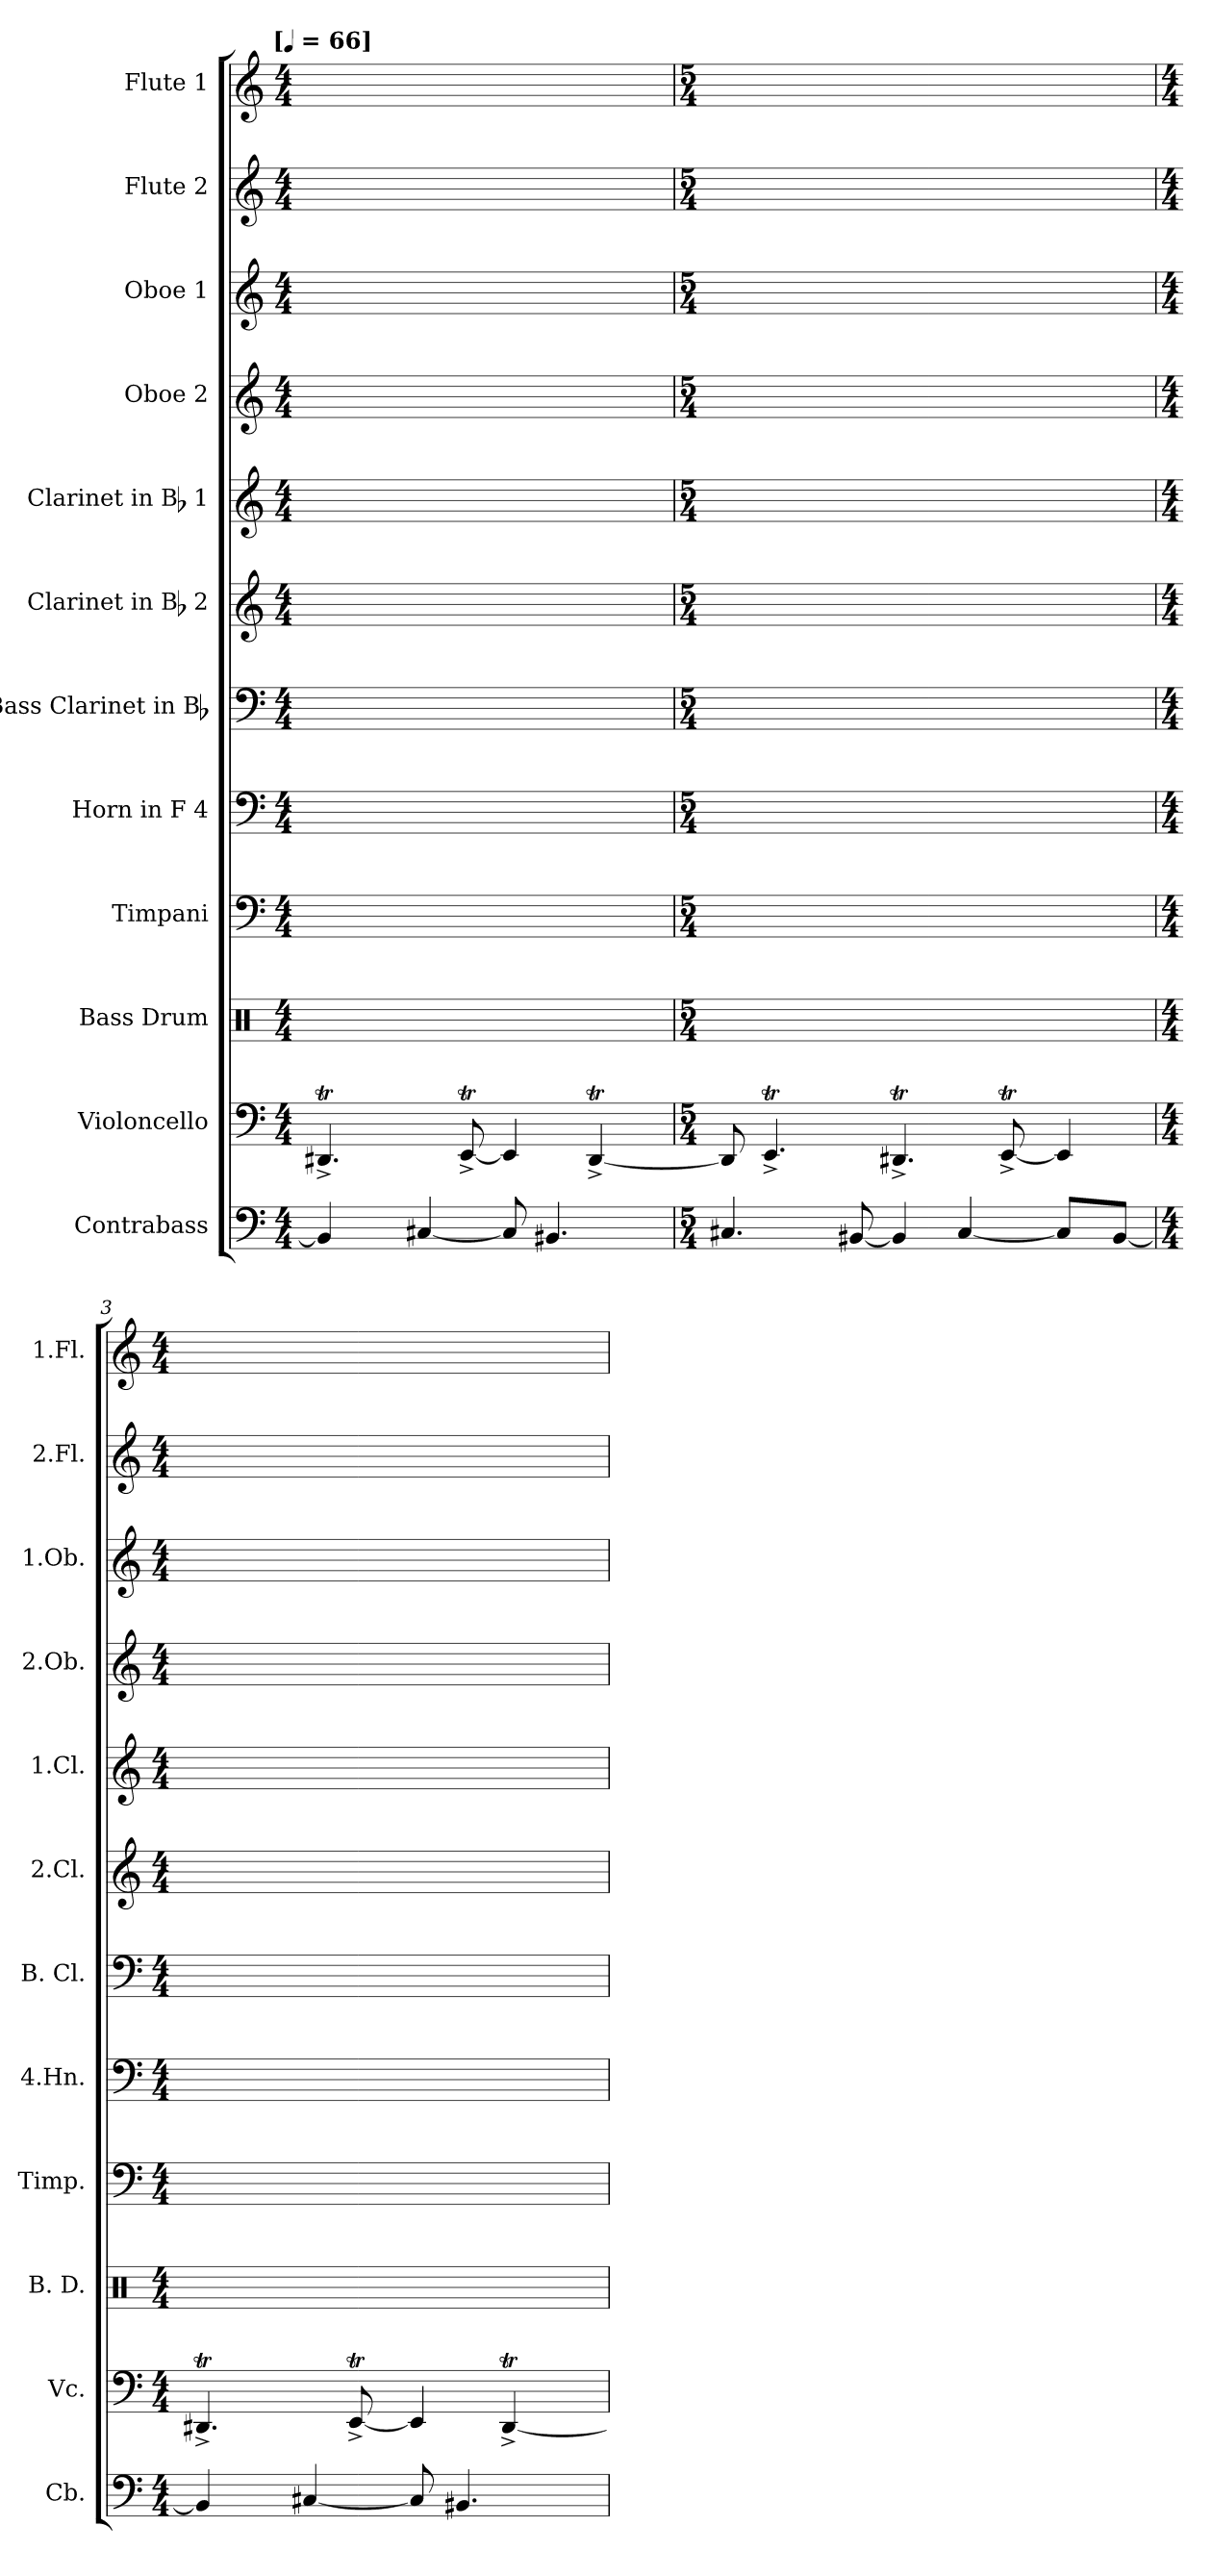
**kern	**kern	**kern	**kern	**kern	**kern	**kern	**kern	**kern	**kern	**kern	**kern
*part12	*part11	*part10	*part9	*part8	*part7	*part6	*part5	*part4	*part3	*part2	*part1
*staff12	*staff11	*staff10	*staff9	*staff8	*staff7	*staff6	*staff5	*staff4	*staff3	*staff2	*staff1
*I"Contrabass	*I"Violoncello	*I"Bass Drum	*I"Timpani	*I"Horn in F 4	*I"Bass Clarinet in Bb	*I"Clarinet in Bb 2	*I"Clarinet in Bb 1	*I"Oboe 2	*I"Oboe 1	*I"Flute 2	*I"Flute 1
*I'Cb.	*I'Vc.	*I'B. D.	*I'Timp.	*I'4.Hn.	*I'B. Cl.	*I'2.Cl.	*I'1.Cl.	*I'2.Ob.	*I'1.Ob.	*I'2.Fl.	*I'1.Fl.
*clefF4	*clefF4	*clefX	*clefF4	*clefF4	*clefF4	*clefG2	*clefG2	*clefG2	*clefG2	*clefG2	*clefG2
*ITrd7c12	*	*	*	*ITrd-3c-5	*ITrd1c2	*ITrd1c2	*ITrd1c2	*	*	*	*
*k[]	*k[]	*k[]	*k[]	*k[b-]	*k[b-e-]	*k[b-e-]	*k[b-e-]	*k[]	*k[]	*k[]	*k[]
!!LO:TX:omd:t=[[quarter] = 66]
*M4/4	*M4/4	*M4/4	*M4/4	*M4/4	*M4/4	*M4/4	*M4/4	*M4/4	*M4/4	*M4/4	*M4/4
*MM66	*MM66	*MM66	*MM66	*MM66	*MM66	*MM66	*MM66	*MM66	*MM66	*MM66	*MM66
=1	=1	=1	=1	=1	=1	=1	=1	=1	=1	=1	=1
4BBB#j]	4.DD#Xt^	1ryy	1ryy	2ryy	2ryy	1ryy	1ryy	1ryy	1ryy	16ryy	16ryy
.	.	.	.	.	.	.	.	.	.	16ryy	16ryy
.	.	.	.	.	.	.	.	.	.	4.ryy	4.ryy
[4CC#X	.	.	.	.	.	.	.	.	.	.	.
.	[8EEt^	.	.	.	.	.	.	.	.	.	.
8CC#]	4EETTT]	.	.	4ryy	2ryy	.	.	.	.	8ryy	8ryy
4.BBB#	.	.	.	.	.	.	.	.	.	8ryy	8ryy
.	[4DD#t^	.	.	4ryy	.	.	.	.	.	8ryy	8ryy
.	.	.	.	.	.	.	.	.	.	8ryy	8ryy
=2	=2	=2	=2	=2	=2	=2	=2	=2	=2	=2	=2
*M5/4	*M5/4	*M5/4	*M5/4	*M5/4	*M5/4	*M5/4	*M5/4	*M5/4	*M5/4	*M5/4	*M5/4
4.CC#X	8DD#]	2ryy	2ryy	4ryy	2ryy	4%5ryy	4%5ryy	4%5ryy	4%5ryy	8ryy	8ryy
.	4.EEt^	.	.	.	.	.	.	.	.	8ryy	8ryy
.	.	.	.	4ryy	.	.	.	.	.	2ryy	2ryy
[8BBB#X	.	.	.	.	.	.	.	.	.	.	.
4BBB#]	4.DD#Xt^	2.ryy	2.ryy	2ryy	2ryy	.	.	.	.	.	.
[4CC#	.	.	.	.	.	.	.	.	.	6ryy	6ryy
.	[8EEt^	.	.	.	.	.	.	.	.	.	.
.	.	.	.	.	.	.	.	.	.	6ryy	6ryy
8CC#L]	4EETTT]	.	.	4ryy	4ryy	.	.	.	.	.	.
.	.	.	.	.	.	.	.	.	.	6ryy	6ryy
[8BBB#J	.	.	.	.	.	.	.	.	.	.	.
=3	=3	=3	=3	=3	=3	=3	=3	=3	=3	=3	=3
*M4/4	*M4/4	*M4/4	*M4/4	*M4/4	*M4/4	*M4/4	*M4/4	*M4/4	*M4/4	*M4/4	*M4/4
4BBB#]	4.DD#Xt^	1ryy	1ryy	2ryy	4ryy	1ryy	1ryy	16ryy	16ryy	4ryy	4ryy
.	.	.	.	.	.	.	.	16ryy	16ryy	.	.
.	.	.	.	.	.	.	.	4.ryy	4.ryy	.	.
[4CC#X	.	.	.	.	2ryy	.	.	.	.	8ryy	8ryy
.	[8EEt^	.	.	.	.	.	.	.	.	16ryy	16ryy
.	.	.	.	.	.	.	.	.	.	16ryy	16ryy
8CC#]	4EETTT]	.	.	4ryy	.	.	.	8ryy	8ryy	4ryy	4ryy
4.BBB#X	.	.	.	.	.	.	.	8ryy	8ryy	.	.
.	[4DD#t^	.	.	4ryy	4ryy	.	.	8ryy	8ryy	8ryy	8ryy
.	.	.	.	.	.	.	.	8ryy	8ryy	16ryy	16ryy
.	.	.	.	.	.	.	.	.	.	16ryy	16ryy
=	=	=	=	=	=	=	=	=	=	=	=
*-	*-	*-	*-	*-	*-	*-	*-	*-	*-	*-	*-
